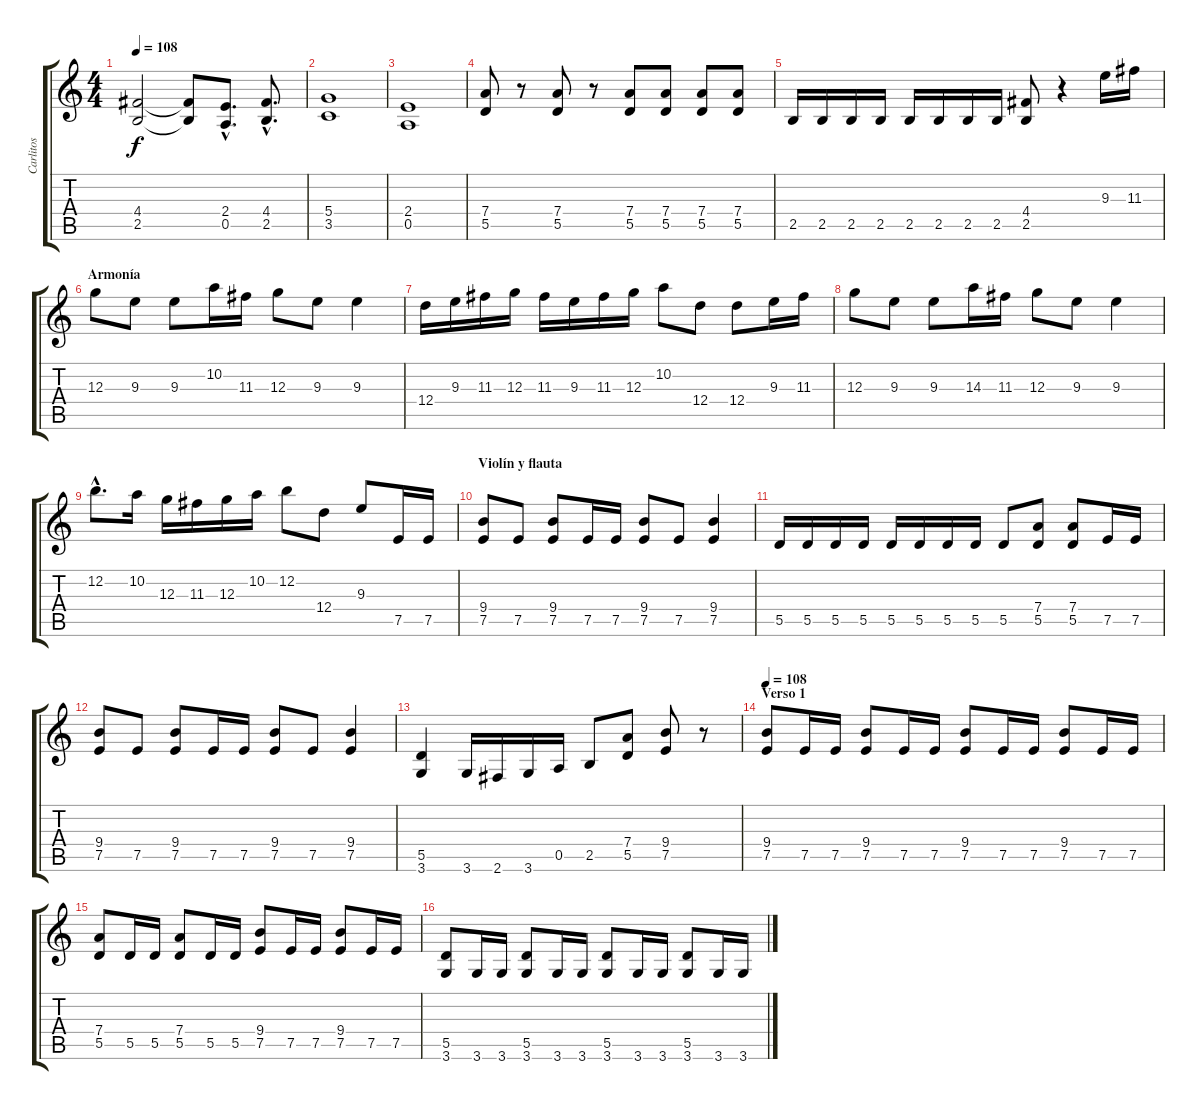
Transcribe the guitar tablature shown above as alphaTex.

\track ("Carlitos" "Carlitos") {instrument distortionguitar}
\staff {score tabs}
\tuning (E4 B3 G3 D3 A2 E2) {hide}
\ts (4 4)
\tempo 108
\clef g2
\ks c
(4.4 2.5).2{dy f} (4.4{t} 2.5{t}).8 (2.4{hac} 0.5{hac}).8{d} (4.4{hac} 2.5{hac}).8{d} |
(5.4 3.5).1 |
(2.4 0.5).1 |
(7.4 5.5).8 r.8 (7.4 5.5).8 r.8 (7.4 5.5).8 (7.4 5.5).8 (7.4 5.5).8 (7.4 5.5).8 |
2.5.16 2.5.16 2.5.16 2.5.16 2.5.16 2.5.16 2.5.16 2.5.16 (4.4 2.5).8 r.4 9.3.16 11.3.16 |
\section ("" "Armonía")
12.3.8 9.3.8 9.3.8 10.2.16 11.3.16 12.3.8 9.3.8 9.3.4 |
12.4.16 9.3.16 11.3.16 12.3.16 11.3.16 9.3.16 11.3.16 12.3.16 10.2.8 12.4.8 12.4.8 9.3.16 11.3.16 |
12.3.8 9.3.8 9.3.8 14.3.16 11.3.16 12.3.8 9.3.8 9.3.4 |
12.2{hac}.8{d} 10.2.16 12.3.16 11.3.16 12.3.16 10.2.16 12.2.8 12.4.8 9.3.8 7.5.16{volume 11} 7.5.16 |
\section ("" "Violín y flauta")
(9.4 7.5).8 7.5.8 (9.4 7.5).8 7.5.16 7.5.16 (9.4 7.5).8 7.5.8 (9.4 7.5).4 |
5.5.16 5.5.16 5.5.16 5.5.16 5.5.16 5.5.16 5.5.16 5.5.16 5.5.8 (7.4 5.5).8 (7.4 5.5).8 7.5.16 7.5.16 |
(9.4 7.5).8 7.5.8 (9.4 7.5).8 7.5.16 7.5.16 (9.4 7.5).8 7.5.8 (9.4 7.5).4 |
(5.5 3.6).4 3.6.16 2.6.16 3.6.16 0.5.16 2.5.8 (7.4 5.5).8 (9.4 7.5).8 r.8 |
\section ("" "Verso 1")
\tempo 108
(9.4 7.5).8{volume 11} 7.5.16 7.5.16 (9.4 7.5).8 7.5.16 7.5.16 (9.4 7.5).8 7.5.16 7.5.16 (9.4 7.5).8 7.5.16 7.5.16 |
(7.4 5.5).8 5.5.16 5.5.16 (7.4 5.5).8 5.5.16 5.5.16 (9.4 7.5).8 7.5.16 7.5.16 (9.4 7.5).8 7.5.16 7.5.16 |
(5.5 3.6).8 3.6.16 3.6.16 (5.5 3.6).8 3.6.16 3.6.16 (5.5 3.6).8 3.6.16 3.6.16 (5.5 3.6).8 3.6.16 3.6.16
